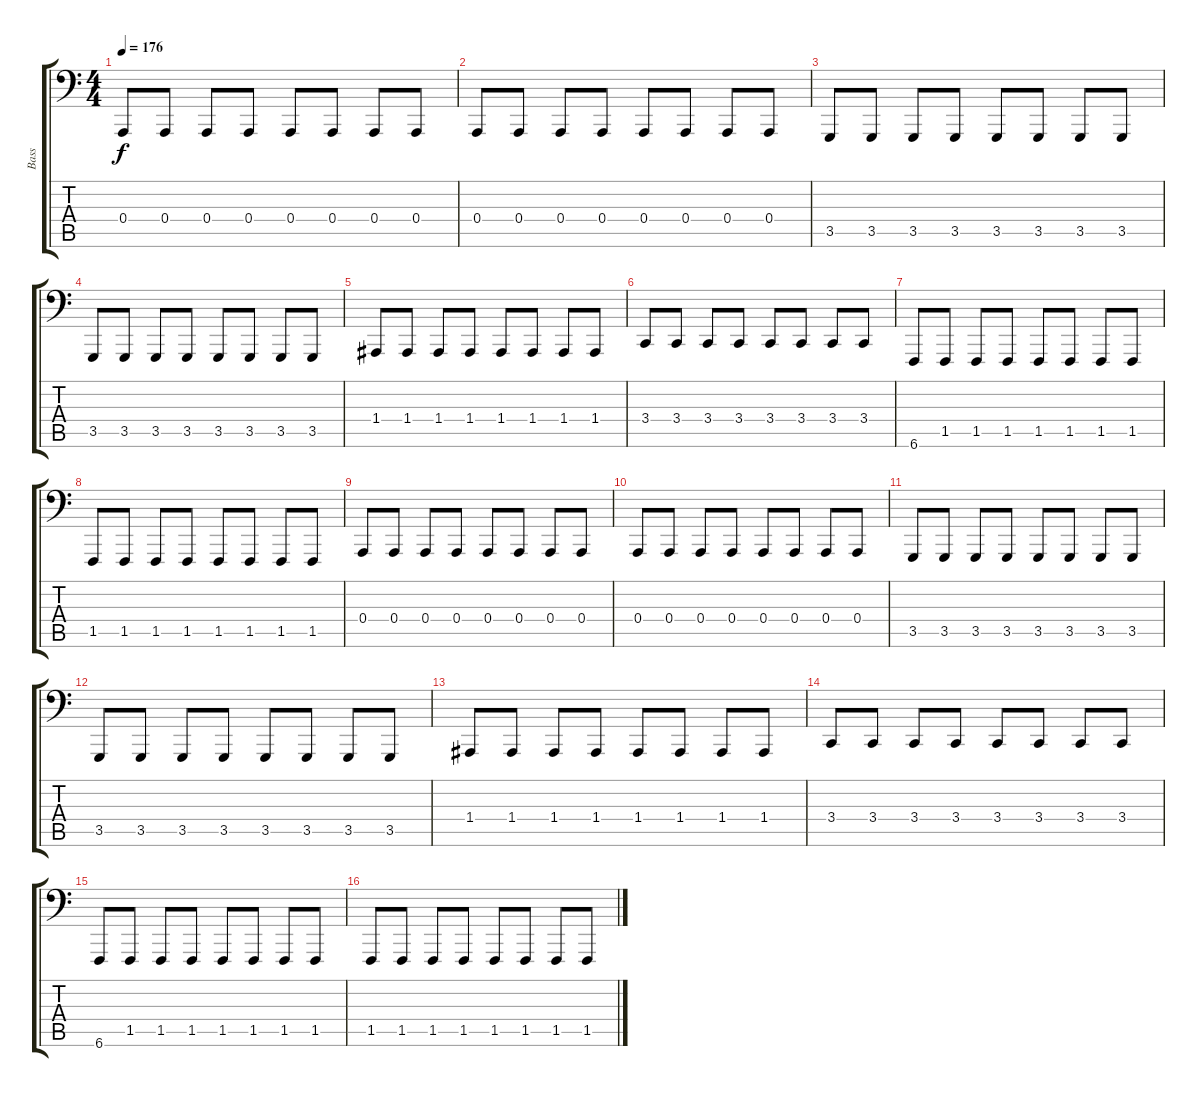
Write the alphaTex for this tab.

\track ("Bass" "Bass") {instrument pad3polysynth}
\staff {score tabs}
\tuning (C3 G2 D2 A1 E1 B0) {hide}
\ts (4 4)
\tempo 176
\clef f4
\ks c
0.4.8{dy f} 0.4.8 0.4.8 0.4.8 0.4.8 0.4.8 0.4.8 0.4.8 |
0.4.8 0.4.8 0.4.8 0.4.8 0.4.8 0.4.8 0.4.8 0.4.8 |
3.5.8 3.5.8 3.5.8 3.5.8 3.5.8 3.5.8 3.5.8 3.5.8 |
3.5.8 3.5.8 3.5.8 3.5.8 3.5.8 3.5.8 3.5.8 3.5.8 |
1.4.8 1.4.8 1.4.8 1.4.8 1.4.8 1.4.8 1.4.8 1.4.8 |
3.4.8 3.4.8 3.4.8 3.4.8 3.4.8 3.4.8 3.4.8 3.4.8 |
6.6.8 1.5.8 1.5.8 1.5.8 1.5.8 1.5.8 1.5.8 1.5.8 |
1.5.8 1.5.8 1.5.8 1.5.8 1.5.8 1.5.8 1.5.8 1.5.8 |
0.4.8 0.4.8 0.4.8 0.4.8 0.4.8 0.4.8 0.4.8 0.4.8 |
0.4.8 0.4.8 0.4.8 0.4.8 0.4.8 0.4.8 0.4.8 0.4.8 |
3.5.8 3.5.8 3.5.8 3.5.8 3.5.8 3.5.8 3.5.8 3.5.8 |
3.5.8 3.5.8 3.5.8 3.5.8 3.5.8 3.5.8 3.5.8 3.5.8 |
1.4.8 1.4.8 1.4.8 1.4.8 1.4.8 1.4.8 1.4.8 1.4.8 |
3.4.8 3.4.8 3.4.8 3.4.8 3.4.8 3.4.8 3.4.8 3.4.8 |
6.6.8 1.5.8 1.5.8 1.5.8 1.5.8 1.5.8 1.5.8 1.5.8 |
1.5.8 1.5.8 1.5.8 1.5.8 1.5.8 1.5.8 1.5.8 1.5.8
